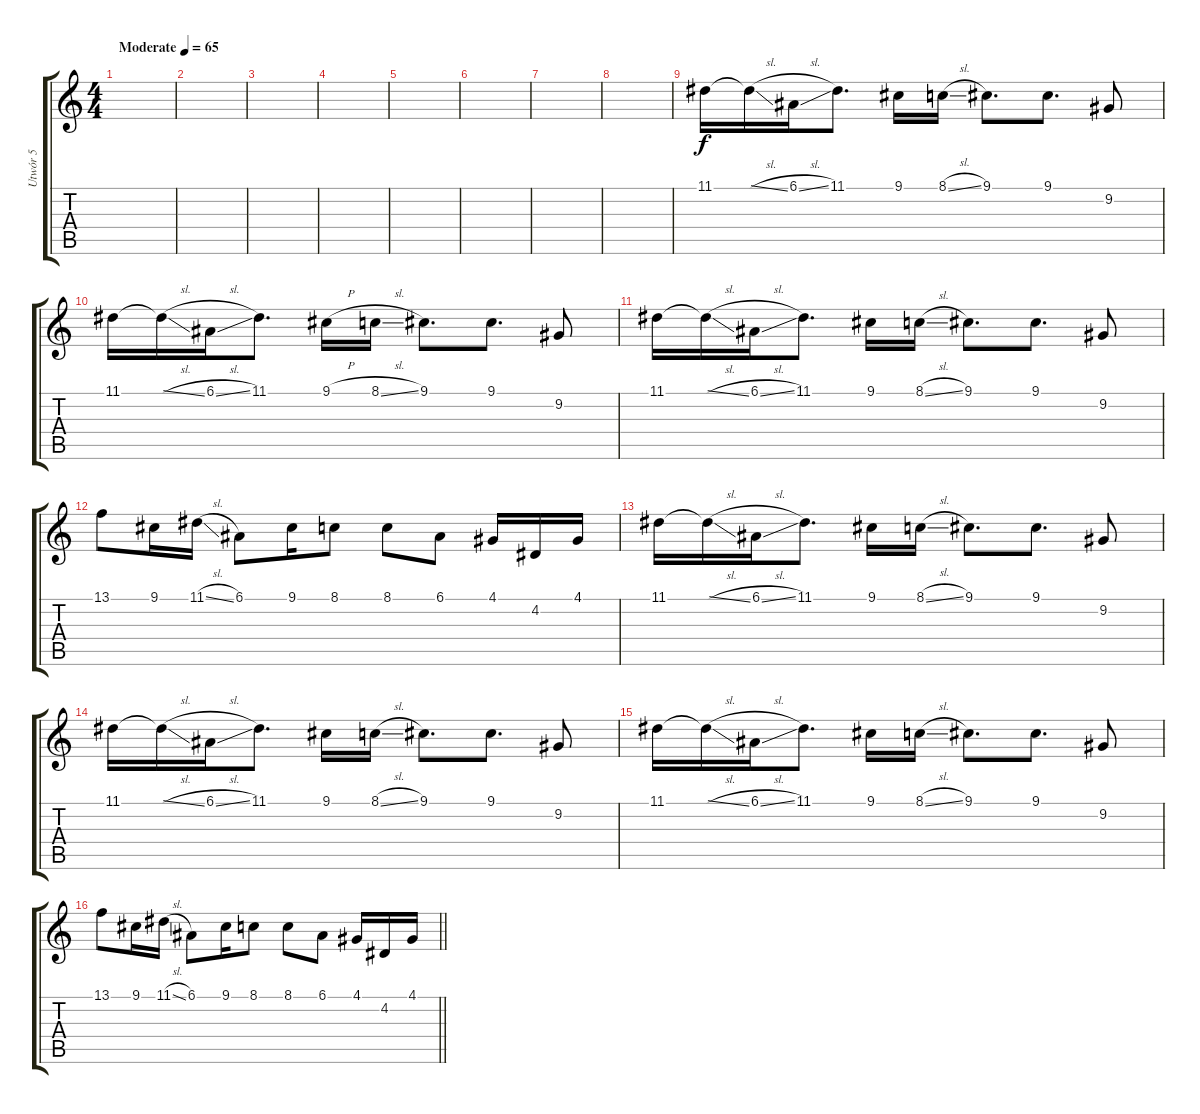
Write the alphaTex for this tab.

\track ("Utwór 5" "Utwór 5") {instrument fx8scifi}
\staff {score tabs}
\tuning (E4 B3 G3 D3 A2 E2) {hide}
\ts (4 4)
\tempo (65 "Moderate")
\clef g2
\ks c
|
|
|
|
|
|
|
|
11.1.16 11.1{sl t}.16 6.1{sl}.16 11.1.8{d} 9.1.16 8.1{sl}.16 9.1.8{d} 9.1.8{d} 9.2.8 |
11.1.16 11.1{sl t}.16 6.1{sl}.16 11.1.8{d} 9.1{h}.16 8.1{sl}.16 9.1.8{d} 9.1.8{d} 9.2.8 |
11.1.16 11.1{sl t}.16 6.1{sl}.16 11.1.8{d} 9.1.16 8.1{sl}.16 9.1.8{d} 9.1.8{d} 9.2.8 |
13.1.8 9.1.16 11.1{sl}.16 6.1.8 9.1.16 8.1.8 8.1.8 6.1.8 4.1.16 4.2.16 4.1.16 |
11.1.16 11.1{sl t}.16 6.1{sl}.16 11.1.8{d} 9.1.16 8.1{sl}.16 9.1.8{d} 9.1.8{d} 9.2.8 |
11.1.16 11.1{sl t}.16 6.1{sl}.16 11.1.8{d} 9.1.16 8.1{sl}.16 9.1.8{d} 9.1.8{d} 9.2.8 |
11.1.16 11.1{sl t}.16 6.1{sl}.16 11.1.8{d} 9.1.16 8.1{sl}.16 9.1.8{d} 9.1.8{d} 9.2.8 |
\barLineRight lightlight
13.1.8 9.1.16 11.1{sl}.16 6.1.8 9.1.16 8.1.8 8.1.8 6.1.8 4.1.16 4.2.16 4.1.16
